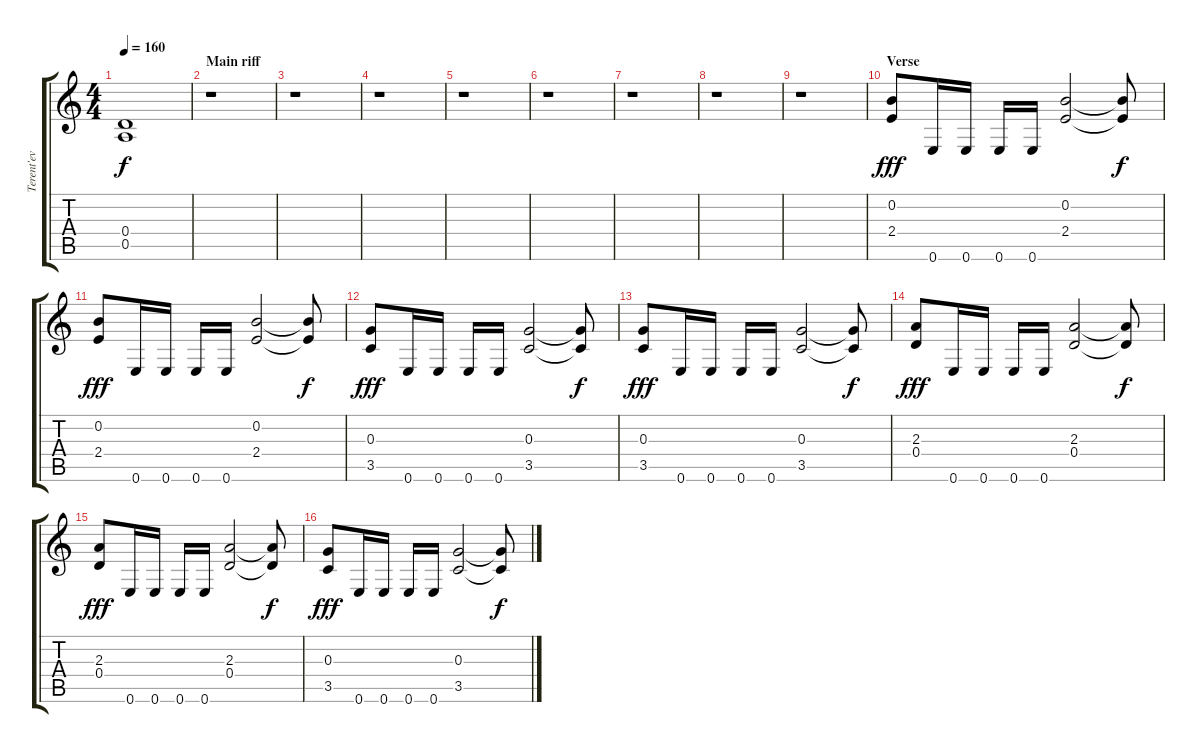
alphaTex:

\track ("Terent'ev " "Terent'ev ") {instrument distortionguitar}
\staff {score tabs}
\tuning (E4 B3 G3 D3 A2 E2) {hide}
\ts (4 4)
\tempo 160
\clef g2
\ks c
(0.4{t} 0.5{t}).1{dy f} |
\section ("" "Main riff")
r.1 |
r.1 |
r.1 |
r.1 |
r.1 |
r.1 |
r.1 |
r.1 |
\section ("" "Verse")
(0.2 2.4).8{dy fff} 0.6.16 0.6.16 0.6.16 0.6.16 (0.2 2.4).2 (0.2{t} 2.4{t}).8{dy f} |
(0.2 2.4).8{dy fff} 0.6.16 0.6.16 0.6.16 0.6.16 (0.2 2.4).2 (0.2{t} 2.4{t}).8{dy f} |
(0.3 3.5).8{dy fff} 0.6.16 0.6.16 0.6.16 0.6.16 (0.3 3.5).2 (0.3{t} 3.5{t}).8{dy f} |
(0.3 3.5).8{dy fff} 0.6.16 0.6.16 0.6.16 0.6.16 (0.3 3.5).2 (0.3{t} 3.5{t}).8{dy f} |
(2.3 0.4).8{dy fff} 0.6.16 0.6.16 0.6.16 0.6.16 (2.3 0.4).2 (2.3{t} 0.4{t}).8{dy f} |
(2.3 0.4).8{dy fff} 0.6.16 0.6.16 0.6.16 0.6.16 (2.3 0.4).2 (2.3{t} 0.4{t}).8{dy f} |
(0.3 3.5).8{dy fff} 0.6.16 0.6.16 0.6.16 0.6.16 (0.3 3.5).2 (0.3{t} 3.5{t}).8{dy f}
